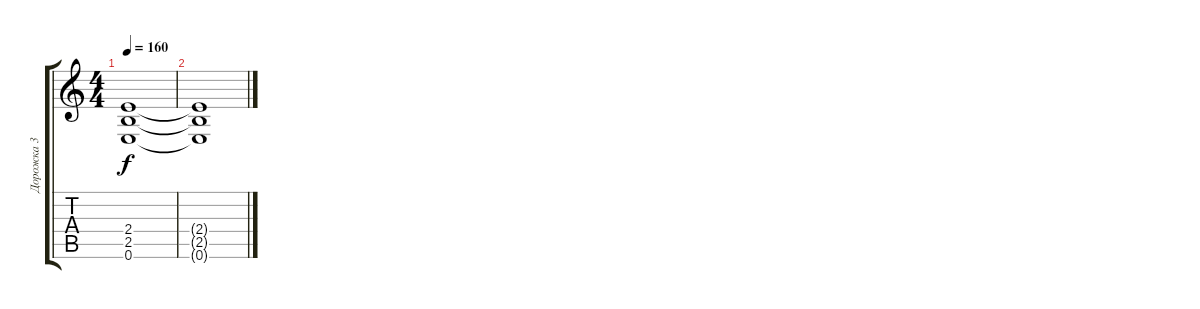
\track ("Дорожка 3" "Дорожка 3") {instrument electricguitarclean}
\staff {score tabs}
\tuning (E4 B3 G3 D3 A2 E2) {hide}
\ts (4 4)
\tempo 160
\clef g2
\ks c
(2.4 2.5 0.6).1{dy f} |
(2.4{t} 2.5{t} 0.6{t}).1
